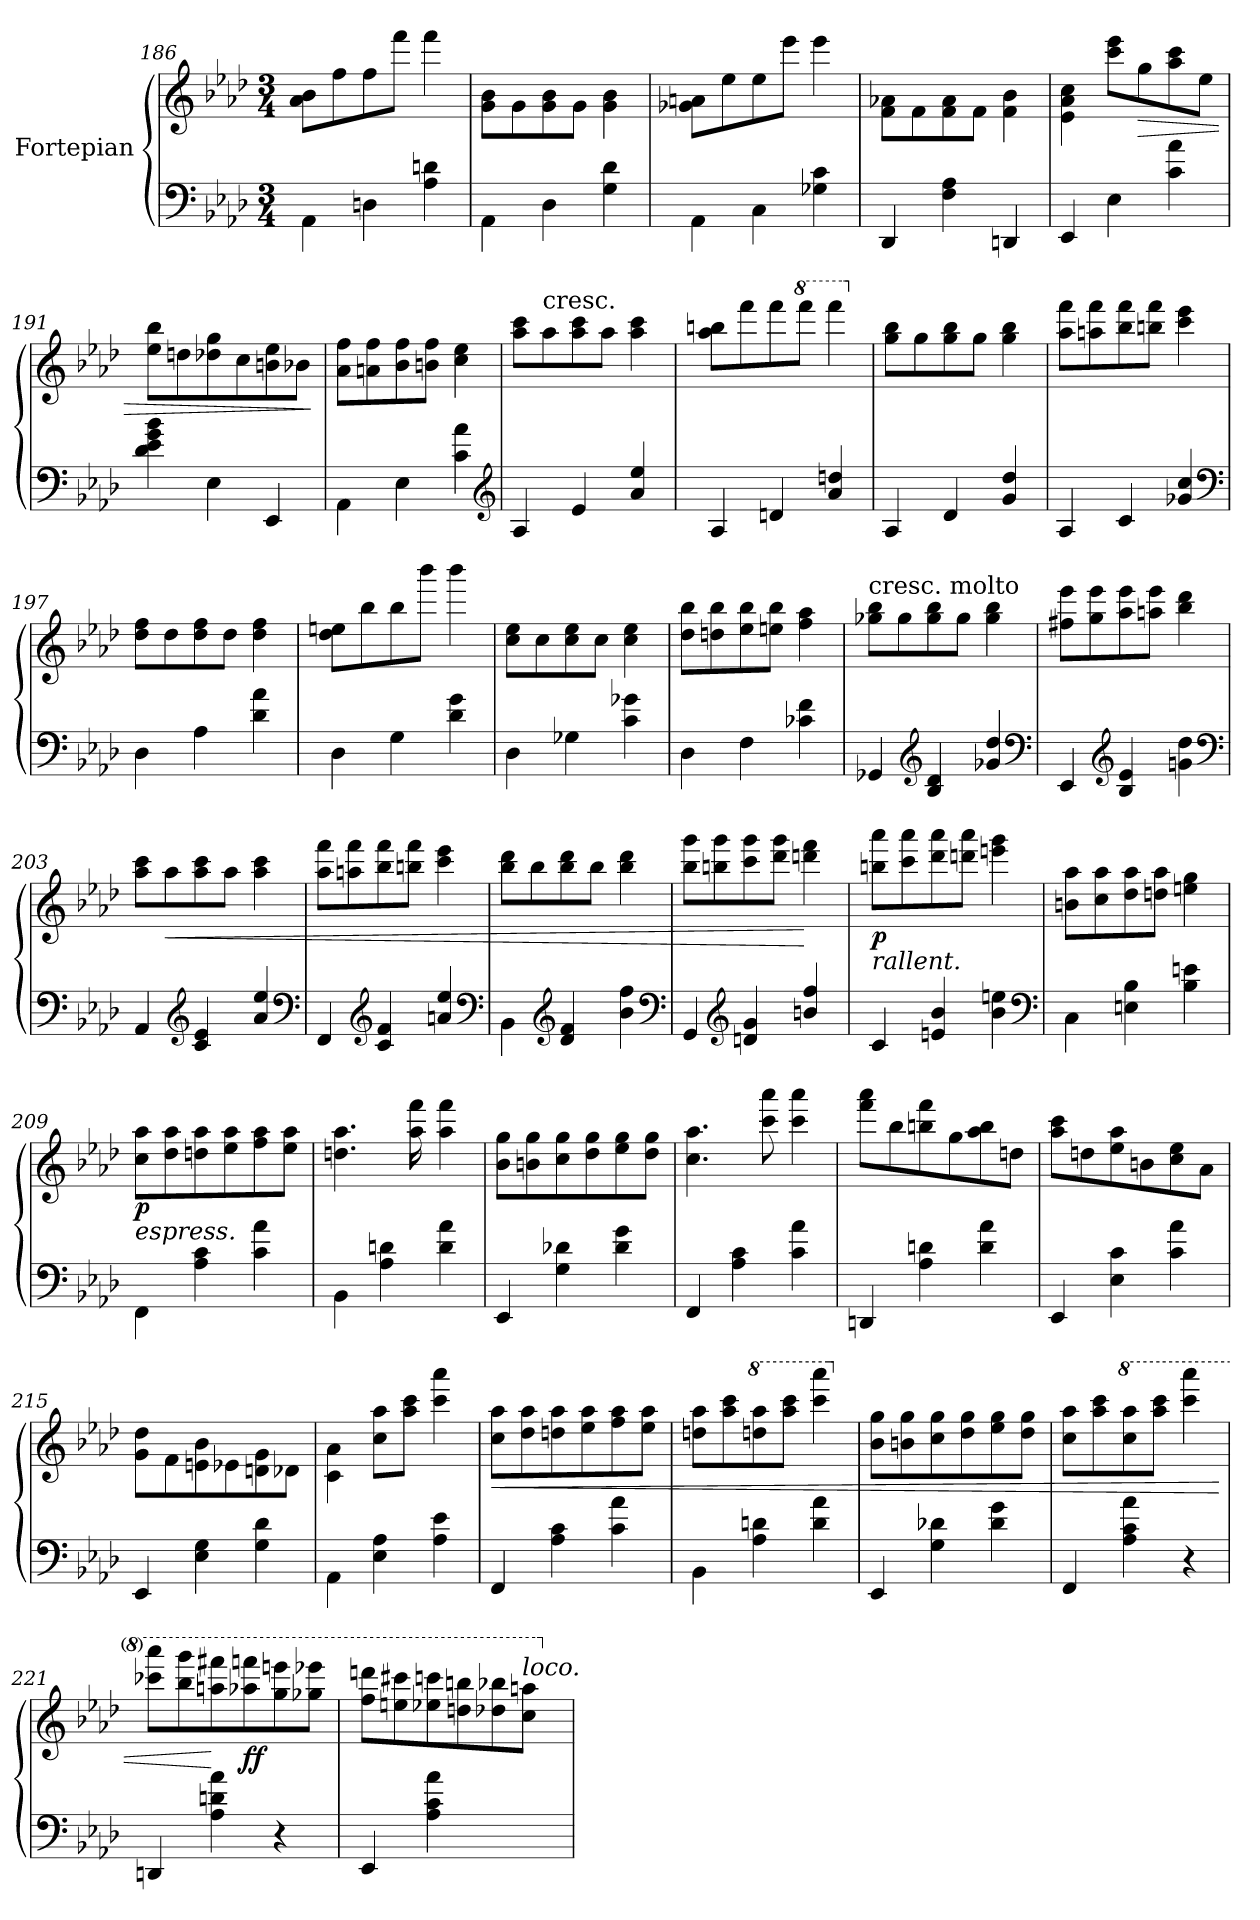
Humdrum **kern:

**kern	**kern	**dynam
*part2	*part1	*part1
*staff2	*staff1	*staff1
*	*I"Fortepian	*
*clefF4	*clefG2	*
*k[b-e-a-d-]	*k[b-e-a-d-]	*
*M3/4	*M3/4	*
=186	=186	=186
4AA-\	8a-\ 8b-\L	.
.	8ff\	.
4Dn\	8ff\	.
.	8fff\J	.
4A-\ 4dn\	4fff\	.
=187	=187	=187
4AA-\	8g\ 8b-\L	.
.	8g\	.
4D-\	8g\ 8b-\	.
.	8g\J	.
4G\ 4d-\	4g\ 4b-\	.
=188	=188	=188
4AA-\	8g-X\ 8an\L	.
.	8ee-\	.
4C\	8ee-\	.
.	8eee-\J	.
4G-X\ 4c\	4eee-\	.
=189	=189	=189
4DD-/	8f\ 8a-X\L	.
.	8f\	.
4F\ 4A-\	8f\ 8a-\	.
.	8f\J	.
4DDn/	4f\ 4b-\	.
=190	=190	=190
4EE-/	4e-\ 4a-\ 4cc\	.
4E-\	8ccc\ 8eee-\L	.
!	!	!LO:HP:b
.	8gg\	>
4c\ 4a-\	8aa-\ 8ccc\	.
.	8ee-\J	.
=191	=191	=191
4d-\ 4e-\ 4g\ 4b-\	8ee-\ 8bb-\L	.
.	8ddn\	.
4E-\	8dd-X\ 8gg\	.
.	8cc\	.
4EE-/	8bn\ 8ee-\	.
.	8b-X\J	.
.	.	]
=192	=192	=192
4AA-\	8a-\ 8ff\L	.
.	8an\ 8ff\	.
4E-\	8b-\ 8ff\	.
.	8bn\ 8ff\J	.
4c\ 4a-\	4cc\ 4ee-\	.
*clefG2	*	*
=193	=193	=193
4A-/	8aa-\ 8ccc\L	.
!	!LO:TX:t=cresc.	!
.	8aa-\	.
4e-/	8aa-\ 8ccc\	.
.	8aa-\J	.
4a-/ 4ee-/	4aa-\ 4ccc\	.
=194	=194	=194
4A-/	8aa-\ 8bbn\L	.
.	8fff\	.
4dn/	8fff\	.
*	*8va	*
.	8ffff\J	.
4a-/ 4ddn/	4ffff\	.
=195	=195	=195
*	*X8va	*
4A-/	8gg\ 8bb-\L	.
.	8gg\	.
4d-/	8gg\ 8bb-\	.
.	8gg\J	.
4g/ 4dd-/	4gg\ 4bb-\	.
=196	=196	=196
4A-/	8aa-\ 8fff\L	.
.	8aan\ 8fff\	.
4c/	8bb-\ 8fff\	.
.	8bbn\ 8fff\J	.
4g-X/ 4cc/	4ccc\ 4eee-\	.
*clefF4	*	*
=197	=197	=197
4D-\	8dd-\ 8ff\L	.
.	8dd-\	.
4A-\	8dd-\ 8ff\	.
.	8dd-\J	.
4d-\ 4a-\	4dd-\ 4ff\	.
=198	=198	=198
4D-\	8dd-\ 8een\L	.
.	8bb-\	.
4G\	8bb-\	.
.	8bbb-\J	.
4d-\ 4g\	4bbb-\	.
=199	=199	=199
4D-\	8cc\ 8ee-\L	.
.	8cc\	.
4G-X\	8cc\ 8ee-\	.
.	8cc\J	.
4c\ 4g-X\	4cc\ 4ee-\	.
=200	=200	=200
4D-\	8dd-\ 8bb-\L	.
.	8ddn\ 8bb-\	.
4F\	8ee-\ 8bb-\	.
.	8een\ 8bb-\J	.
4c-X\ 4f\	4ff\ 4aa-\	.
=201	=201	=201
!	!LO:TX:t=cresc. molto	!
4GG-X/	8gg-X\ 8bb-\L	.
.	8gg-\	.
*clefG2	*	*
4B-/ 4d-/	8gg-\ 8bb-\	.
.	8gg-\J	.
4g-X/ 4dd-/	4gg-\ 4bb-\	.
*clefF4	*	*
=202	=202	=202
4EE-/	8ff#X\ 8eee-\L	.
.	8gg\ 8eee-\	.
*clefG2	*	*
4B-/ 4e-/	8aa-\ 8eee-\	.
.	8aan\ 8eee-\J	.
4gn\ 4dd-\	4bb-\ 4ddd-\	.
*clefF4	*	*
=203	=203	=203
4AA-/	8aa-\ 8ccc\L	.
!	!	!LO:HP:b
.	8aa-\	<
*clefG2	*	*
4c/ 4e-/	8aa-\ 8ccc\	.
.	8aa-\J	.
4a-/ 4ee-/	4aa-\ 4ccc\	.
*clefF4	*	*
=204	=204	=204
4FF/	8aa-\ 8fff\L	.
.	8aan\ 8fff\	.
*clefG2	*	*
4c/ 4f/	8bb-\ 8fff\	.
.	8bbn\ 8fff\J	.
4an/ 4ee-/	4ccc\ 4eee-\	.
*clefF4	*	*
=205	=205	=205
4BB-\	8bb-\ 8ddd-\L	.
.	8bb-\	.
*clefG2	*	*
4d-/ 4f/	8bb-\ 8ddd-\	.
.	8bb-\J	.
4b-\ 4ff\	4bb-\ 4ddd-\	.
*clefF4	*	*
=206	=206	=206
4GG/	8bb-\ 8ggg\L	.
.	8bbn\ 8ggg\	.
*clefG2	*	*
4dn/ 4g/	8ccc\ 8ggg\	.
.	8ddd-\ 8ggg\J	.
4bn/ 4ff/	4dddn\ 4fff\	[
=207	=207	=207
!	!LO:TX:b:i:t=rallent.	!
4c/	8bbn\ 8aaa-\L	p
.	8ccc\ 8aaa-\	.
4en/ 4b-/	8ddd-\ 8aaa-\	.
.	8dddn\ 8aaa-\J	.
4b-\ 4een\	4eeen\ 4ggg\	.
*clefF4	*	*
=208	=208	=208
4C\	8bn\ 8aa-\L	.
.	8cc\ 8aa-\	.
4En\ 4B-\	8dd-\ 8aa-\	.
.	8ddn\ 8aa-\J	.
4B-\ 4en\	4een\ 4gg\	.
=209	=209	=209
!	!LO:TX:b:i:t=espress.	!
4FF\	8cc\ 8aa-\L	p
.	8dd-\ 8aa-\	.
4A-\ 4c\	8ddn\ 8aa-\	.
.	8ee-\ 8aa-\	.
4c\ 4a-\	8ff\ 8aa-\	.
.	8ee-\ 8aa-\J	.
=210	=210	=210
4BB-\	4.ddn\ 4.aa-\	.
4A-\ 4dn\	.	.
!	!LO:N:vis=16	!
.	8aa-\ 8fff\	.
4d\ 4a-\	4aa-\ 4fff\	.
=211	=211	=211
4EE-/	8b-\ 8gg\L	.
.	8bn\ 8gg\	.
4G\ 4d-X\	8cc\ 8gg\	.
.	8dd-\ 8gg\	.
4d-\ 4g\	8ee-\ 8gg\	.
.	8dd-\ 8gg\J	.
=212	=212	=212
4FF/	4.cc\ 4.aa-\	.
4A-\ 4c\	.	.
.	8ccc\ 8aaa-\	.
4c\ 4a-\	4ccc\ 4aaa-\	.
=213	=213	=213
4DDn/	8fff\ 8aaa-\L	.
.	8bb-\	.
4A-\ 4dn\	8bbn\ 8fff\	.
.	8gg\	.
4d\ 4a-\	8aa-\ 8bb\	.
.	8ddn\J	.
=214	=214	=214
4EE-/	8aa-\ 8ccc\L	.
.	8ddn\	.
4E-\ 4c\	8ee-\ 8aa-\	.
.	8bn\	.
4c\ 4a-\	8cc\ 8ee-\	.
.	8a-\J	.
=215	=215	=215
4EE-/	8g\ 8dd-\L	.
.	8f\	.
4E-\ 4G\	8en\ 8b-\	.
.	8e-X\	.
4G\ 4d-\	8dn\ 8g\	.
.	8d-X\J	.
=216	=216	=216
4AA-\	4c\ 4a-\	.
4E-\ 4A-\	8cc\ 8aa-\L	.
.	8aa-\ 8ccc\J	.
4A-\ 4e-\	4ccc\ 4aaa-\	.
=217	=217	=217
!	!	!LO:HP:b
4FF/	8cc\ 8aa-\L	<
.	8dd-\ 8aa-\	.
4A-\ 4c\	8ddn\ 8aa-\	.
.	8ee-\ 8aa-\	.
4c\ 4a-\	8ff\ 8aa-\	.
.	8ee-\ 8aa-\J	.
=218	=218	=218
4BB-\	8ddn\ 8aa-\L	.
.	8aa-\ 8ccc\	.
*	*8va	*
4A-\ 4dn\	8dddn\ 8aaa-\	.
.	8aaa-\ 8cccc\J	.
4d\ 4a-\	4cccc\ 4aaaa-\	.
=219	=219	=219
*	*X8va	*
4EE-/	8b-\ 8gg\L	.
.	8bn\ 8gg\	.
4G\ 4d-X\	8cc\ 8gg\	.
.	8dd-\ 8gg\	.
4d-\ 4g\	8ee-\ 8gg\	.
.	8dd-\ 8gg\J	.
=220	=220	=220
4FF/	8cc\ 8aa-\L	.
.	8aa-\ 8ccc\	.
*	*8va	*
4A-\ 4c\ 4a-\	8ccc\ 8aaa-\	.
.	8aaa-\ 8cccc\J	.
4r	4cccc\ 4aaaa-\	.
=221	=221	=221
4DDn/	8cccc-X\ 8aaaa-\L	.
.	8bbb-\ 8gggg\	.
4A-\ 4dn\ 4a-\	8aaan\ 8ffff#X\	[
.	8aaa-X\ 8ffffn\	ff.
4r	8ggg\ 8eeeen\	.
.	8ggg-X\ 8eeee-X\J	.
=222	=222	=222
4EE-/	8fff\ 8ddddn\L	.
.	8eeen\ 8cccc#X\	.
4A-\ 4c\ 4a-\	8eee-X\ 8ccccn\	.
.	8dddn\ 8bbbn\	.
4ryy	8ddd-X\ 8bbb-X\	.
!	!LO:TX:a:i:t=loco.	!
.	8ccc\ 8aaan\J	.
*	*X8va	*
=	=	=
*-	*-	*-
